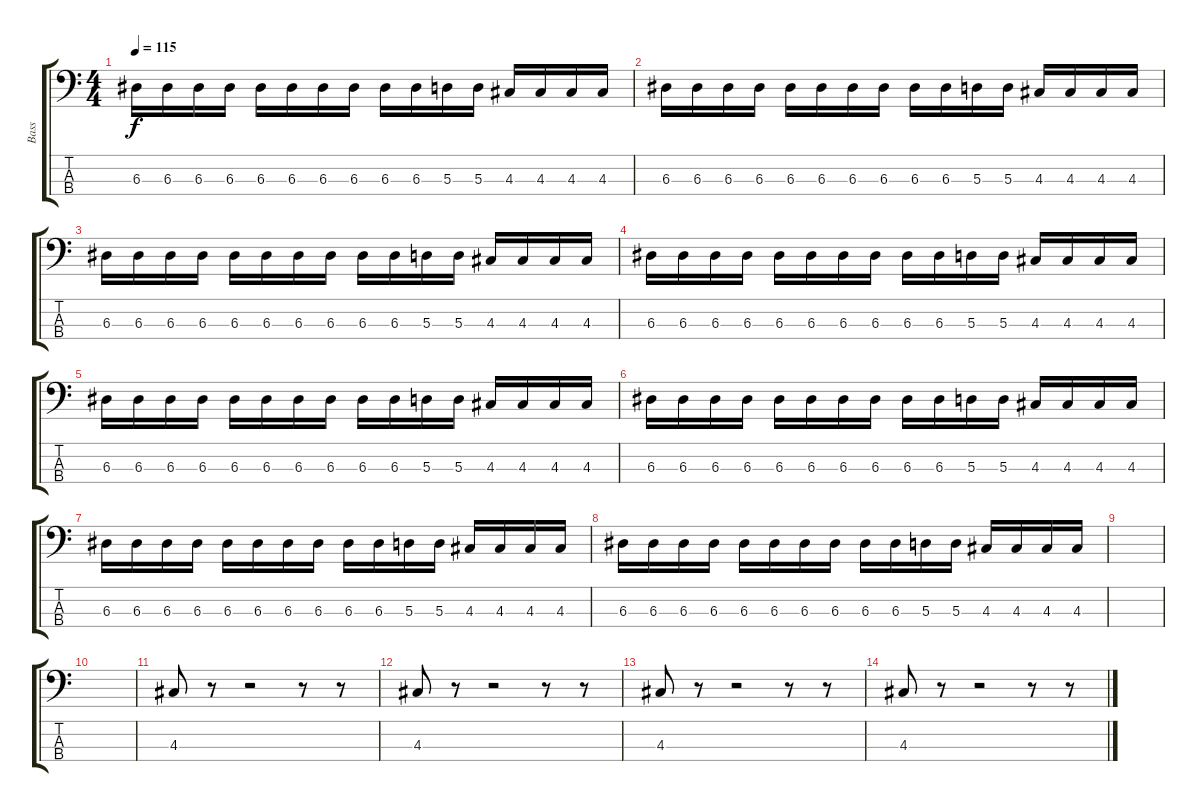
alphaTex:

\track ("Bass" "Bass") {instrument electricbassfinger}
\staff {score tabs}
\tuning (G2 D2 A1 E1) {hide}
\ts (4 4)
\tempo 115
\clef f4
\ks c
6.3.16{dy f} 6.3.16 6.3.16 6.3.16 6.3.16 6.3.16 6.3.16 6.3.16 6.3.16 6.3.16 5.3.16 5.3.16 4.3.16 4.3.16 4.3.16 4.3.16 |
6.3.16 6.3.16 6.3.16 6.3.16 6.3.16 6.3.16 6.3.16 6.3.16 6.3.16 6.3.16 5.3.16 5.3.16 4.3.16 4.3.16 4.3.16 4.3.16 |
6.3.16 6.3.16 6.3.16 6.3.16 6.3.16 6.3.16 6.3.16 6.3.16 6.3.16 6.3.16 5.3.16 5.3.16 4.3.16 4.3.16 4.3.16 4.3.16 |
6.3.16 6.3.16 6.3.16 6.3.16 6.3.16 6.3.16 6.3.16 6.3.16 6.3.16 6.3.16 5.3.16 5.3.16 4.3.16 4.3.16 4.3.16 4.3.16 |
6.3.16 6.3.16 6.3.16 6.3.16 6.3.16 6.3.16 6.3.16 6.3.16 6.3.16 6.3.16 5.3.16 5.3.16 4.3.16 4.3.16 4.3.16 4.3.16 |
6.3.16 6.3.16 6.3.16 6.3.16 6.3.16 6.3.16 6.3.16 6.3.16 6.3.16 6.3.16 5.3.16 5.3.16 4.3.16 4.3.16 4.3.16 4.3.16 |
6.3.16 6.3.16 6.3.16 6.3.16 6.3.16 6.3.16 6.3.16 6.3.16 6.3.16 6.3.16 5.3.16 5.3.16 4.3.16 4.3.16 4.3.16 4.3.16 |
6.3.16 6.3.16 6.3.16 6.3.16 6.3.16 6.3.16 6.3.16 6.3.16 6.3.16 6.3.16 5.3.16 5.3.16 4.3.16 4.3.16 4.3.16 4.3.16 |
|
|
4.3.8 r.8 r.2 r.8 r.8 |
4.3.8 r.8 r.2 r.8 r.8 |
4.3.8 r.8 r.2 r.8 r.8 |
4.3.8 r.8 r.2 r.8 r.8
